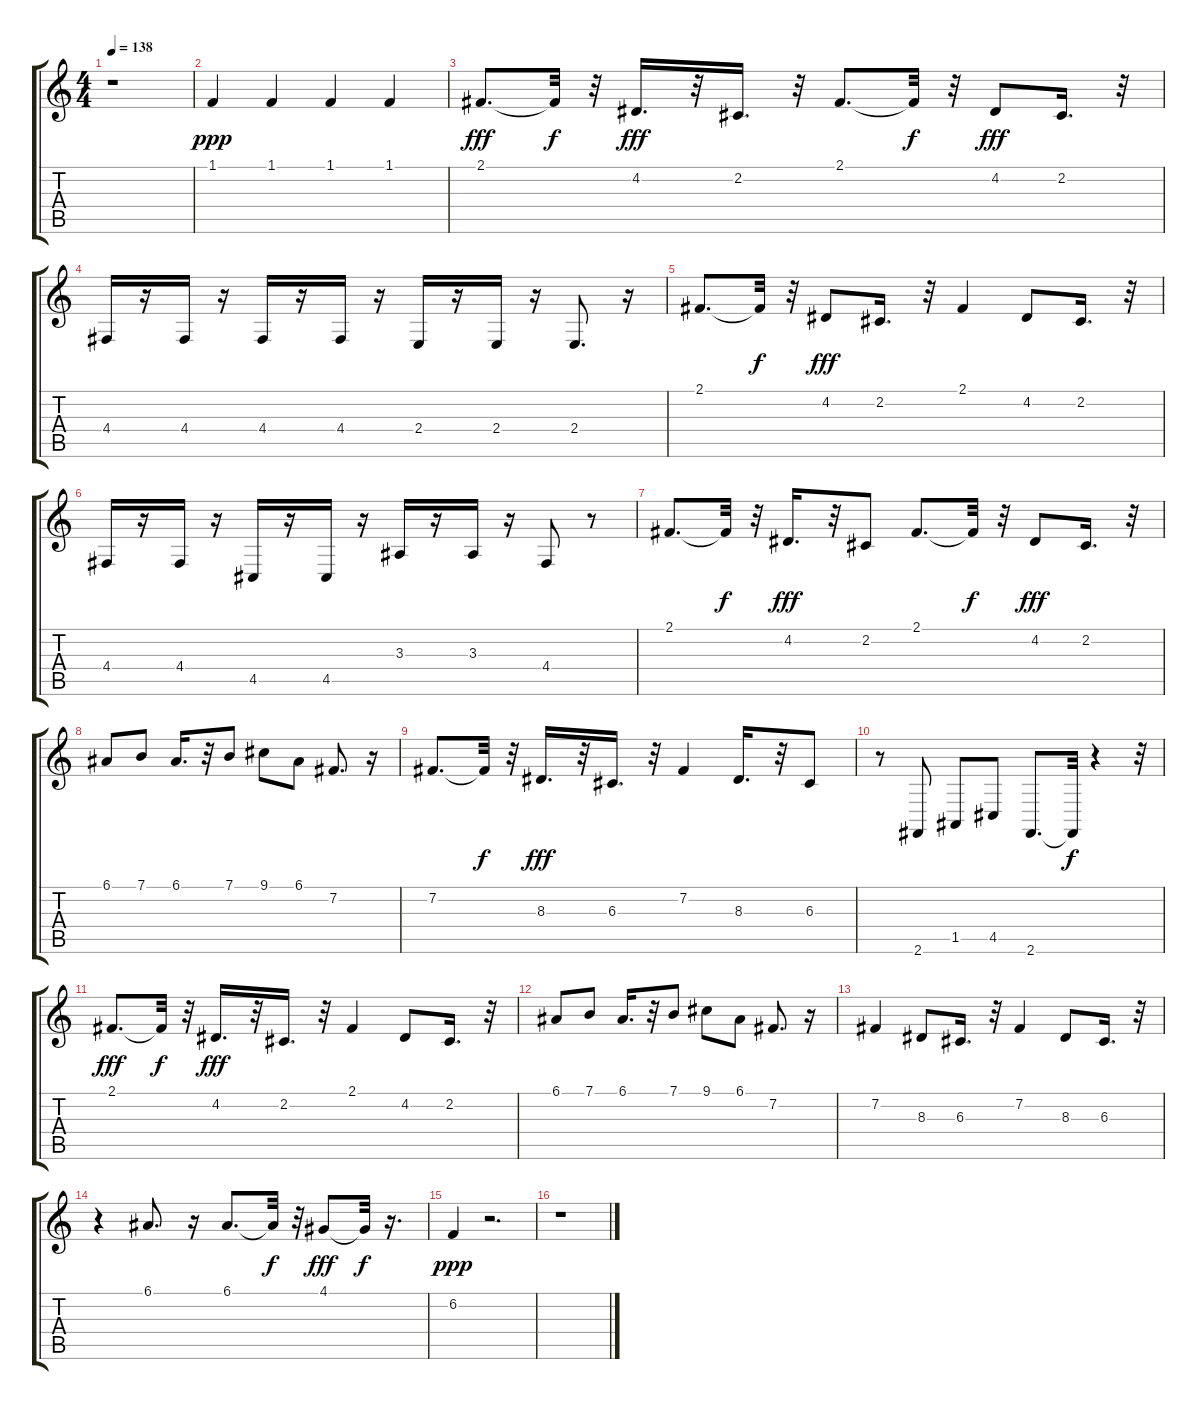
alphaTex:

\track "" {instrument clarinet}
\staff {score tabs}
\tuning (E4 B3 G3 D3 A2 E2) {hide}
\ts (4 4)
\tempo 138
\clef g2
\ks c
r.1{dy fff} |
1.1.4{dy ppp} 1.1.4 1.1.4 1.1.4 |
2.1.8{d dy fff} 2.1{t}.32{dy f} r.32 4.2.16{d dy fff} r.32 2.2.16{d} r.32 2.1.8{d} 2.1{t}.32{dy f} r.32 4.2.8{dy fff} 2.2.16{d} r.32 |
4.4.16 r.16 4.4.16 r.16 4.4.16 r.16 4.4.16 r.16 2.4.16 r.16 2.4.16 r.16 2.4.8{d} r.16 |
2.1.8{d} 2.1{t}.32{dy f} r.32 4.2.8{dy fff} 2.2.16{d} r.32 2.1.4 4.2.8 2.2.16{d} r.32 |
4.4.16 r.16 4.4.16 r.16 4.5.16 r.16 4.5.16 r.16 3.3.16 r.16 3.3.16 r.16 4.4.8 r.8 |
2.1.8{d} 2.1{t}.32{dy f} r.32 4.2.16{d dy fff} r.32 2.2.8 2.1.8{d} 2.1{t}.32{dy f} r.32 4.2.8{dy fff} 2.2.16{d} r.32 |
6.1.8 7.1.8 6.1.16{d} r.32 7.1.8 9.1.8 6.1.8 7.2.8{d} r.16 |
7.2.8{d} 7.2{t}.32{dy f} r.32 8.3.16{d dy fff} r.32 6.3.16{d} r.32 7.2.4 8.3.16{d} r.32 6.3.8 |
r.8 2.6.8 1.5.8 4.5.8 2.6.8{d} 2.6{t}.32{dy f} r.4 r.32 |
2.1.8{d dy fff} 2.1{t}.32{dy f} r.32 4.2.16{d dy fff} r.32 2.2.16{d} r.32 2.1.4 4.2.8 2.2.16{d} r.32 |
6.1.8 7.1.8 6.1.16{d} r.32 7.1.8 9.1.8 6.1.8 7.2.8{d} r.16 |
7.2.4 8.3.8 6.3.16{d} r.32 7.2.4 8.3.8 6.3.16{d} r.32 |
r.4 6.1.8{d} r.16 6.1.8{d} 6.1{t}.32{dy f} r.32 4.1.8{dy fff} 4.1{t}.32{dy f} r.16{d} |
6.2.4{dy ppp} r.2{d} |
r.1
